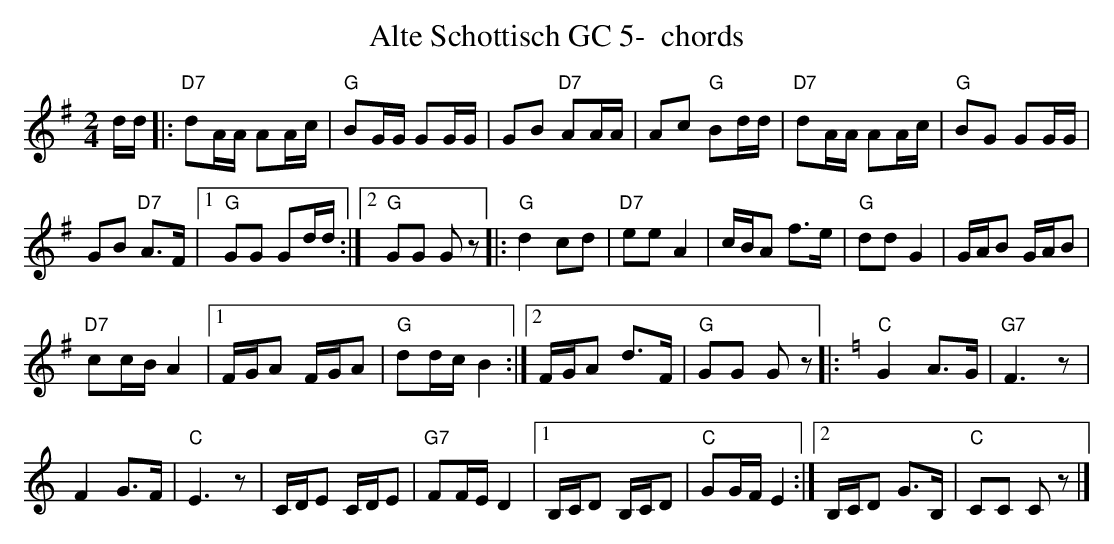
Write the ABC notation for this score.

X:1
T:Alte Schottisch GC 5-  chords
M:2/4
L:1/16
K:Gmaj%%MIDI gchordon
dd |: "D7"d2AA A2Ac | "G"B2GG G2GG | G2B2 "D7"A2AA | A2c2 "G"B2dd | "D7"d2AA A2Ac | "G"B2G2 G2GG |
G2B2 "D7"A3F |1 "G"G2G2 G2dd :|2 "G"G2G2 G2z2 |: "G"d4 c2d2 | "D7"e2e2A4 | cBA2 f3e | "G"d2d2G4 | GAB2 GAB2 |
"D7"c2cB A4 |1 FGA2 FGA2 | "G"d2dc B4 :|2 FGA2 d3F | "G"G2G2 G2z2 |: [K:Cmaj] "C"G4 A3G | "G7"F6z2 |
F4 G3F | "C"E6z2 | CDE2 CDE2 | "G7"F2FE D4 |1 B,CD2 B,CD2 | "C"G2GF E4 :|2 B,CD2 G3B, | "C"C2C2 C2 z2 |]
